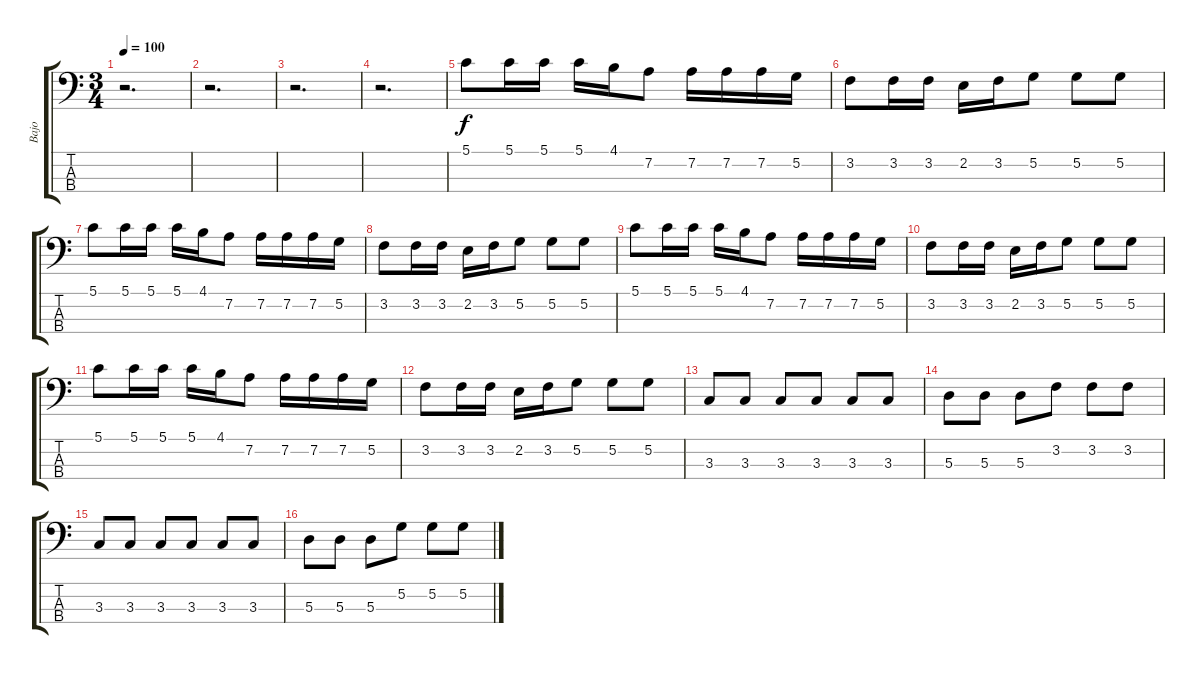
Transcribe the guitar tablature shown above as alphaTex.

\track ("Bajo" "Bajo") {instrument electricbasspick}
\staff {score tabs}
\tuning (G2 D2 A1 E1) {hide}
\ts (3 4)
\tempo 100
\clef f4
\ks c
r.2{d dy f instrument electricbasspick} |
r.2{d} |
r.2{d} |
r.2{d} |
5.1.8 5.1.16 5.1.16 5.1.16 4.1.16 7.2.8 7.2.16 7.2.16 7.2.16 5.2.16 |
3.2.8 3.2.16 3.2.16 2.2.16 3.2.16 5.2.8 5.2.8 5.2.8 |
5.1.8 5.1.16 5.1.16 5.1.16 4.1.16 7.2.8 7.2.16 7.2.16 7.2.16 5.2.16 |
3.2.8 3.2.16 3.2.16 2.2.16 3.2.16 5.2.8 5.2.8 5.2.8 |
5.1.8 5.1.16 5.1.16 5.1.16 4.1.16 7.2.8 7.2.16 7.2.16 7.2.16 5.2.16 |
3.2.8 3.2.16 3.2.16 2.2.16 3.2.16 5.2.8 5.2.8 5.2.8 |
5.1.8 5.1.16 5.1.16 5.1.16 4.1.16 7.2.8 7.2.16 7.2.16 7.2.16 5.2.16 |
3.2.8 3.2.16 3.2.16 2.2.16 3.2.16 5.2.8 5.2.8 5.2.8 |
3.3.8 3.3.8 3.3.8 3.3.8 3.3.8 3.3.8 |
5.3.8 5.3.8 5.3.8 3.2.8 3.2.8 3.2.8 |
3.3.8 3.3.8 3.3.8 3.3.8 3.3.8 3.3.8 |
5.3.8 5.3.8 5.3.8 5.2.8 5.2.8 5.2.8
